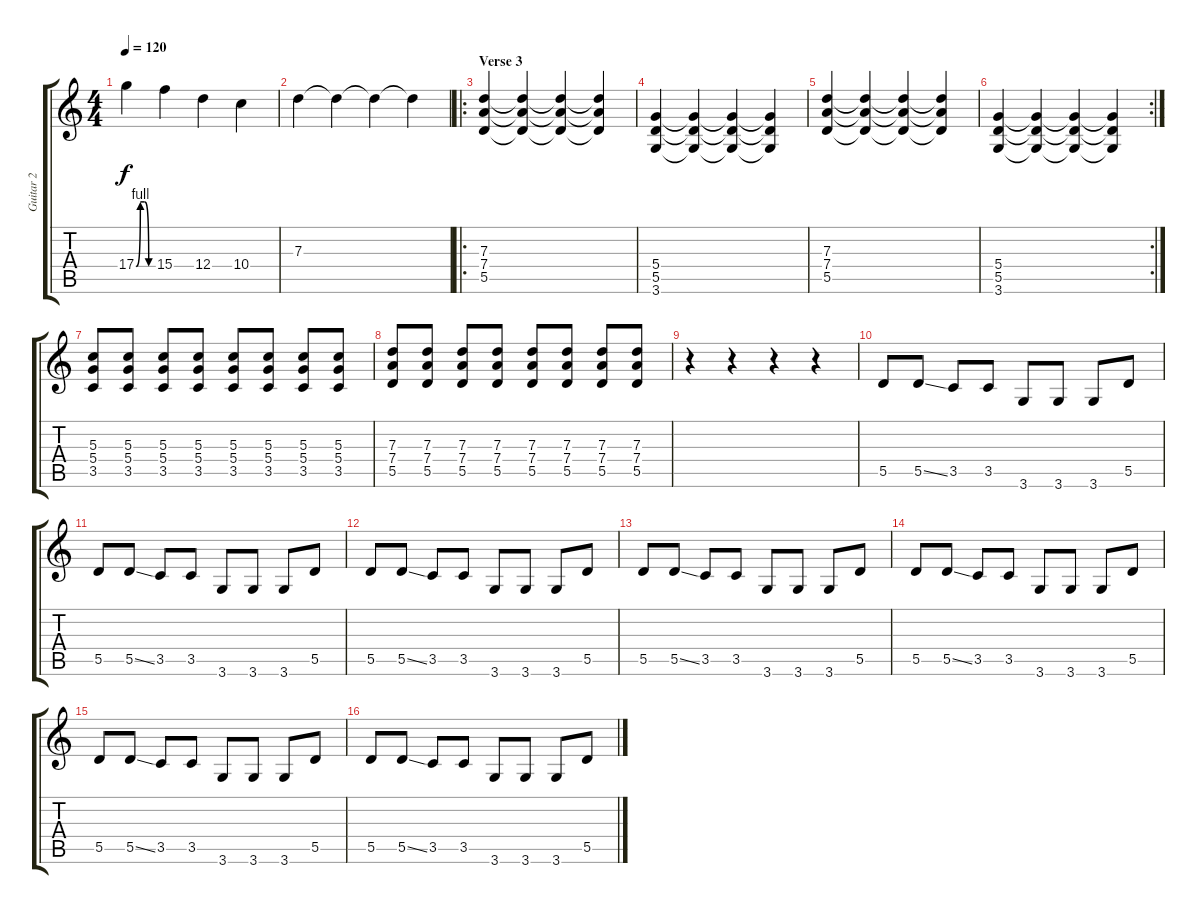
\track ("Guitar 2" "Guitar 2") {instrument electricguitarmuted}
\staff {score tabs}
\tuning (E4 B3 G3 D3 A2 E2) {hide}
\ts (4 4)
\tempo 120
\clef g2
\ks c
17.4{be (custom 0 0 15 4 30 4 45 0 60 0)}.4{dy f} 15.4.4 12.4.4 10.4.4 |
7.3.4 7.3{t}.4 7.3{t}.4 7.3{t}.4 |
\ro
\section ("" "Verse 3")
(7.3 7.4 5.5).4{instrument distortionguitar} (7.3{t} 7.4{t} 5.5{t}).4 (7.3{t} 7.4{t} 5.5{t}).4 (7.3{t} 7.4{t} 5.5{t}).4 |
(5.4 5.5 3.6).4 (5.4{t} 5.5{t} 3.6{t}).4 (5.4{t} 5.5{t} 3.6{t}).4 (5.4{t} 5.5{t} 3.6{t}).4 |
(7.3 7.4 5.5).4 (7.3{t} 7.4{t} 5.5{t}).4 (7.3{t} 7.4{t} 5.5{t}).4 (7.3{t} 7.4{t} 5.5{t}).4 |
\rc 2
(5.4 5.5 3.6).4 (5.4{t} 5.5{t} 3.6{t}).4 (5.4{t} 5.5{t} 3.6{t}).4 (5.4{t} 5.5{t} 3.6{t}).4 |
(5.3 5.4 3.5).8{instrument distortionguitar} (5.3 5.4 3.5).8 (5.3 5.4 3.5).8 (5.3 5.4 3.5).8 (5.3 5.4 3.5).8 (5.3 5.4 3.5).8 (5.3 5.4 3.5).8 (5.3 5.4 3.5).8 |
(7.3 7.4 5.5).8 (7.3 7.4 5.5).8 (7.3 7.4 5.5).8 (7.3 7.4 5.5).8 (7.3 7.4 5.5).8 (7.3 7.4 5.5).8 (7.3 7.4 5.5).8 (7.3 7.4 5.5).8 |
r.4 r.4 r.4 r.4 |
5.5.8{instrument electricguitarmuted} 5.5{ss}.8 3.5.8 3.5.8 3.6.8 3.6.8 3.6.8 5.5.8 |
5.5.8 5.5{ss}.8 3.5.8 3.5.8 3.6.8 3.6.8 3.6.8 5.5.8 |
5.5.8 5.5{ss}.8 3.5.8 3.5.8 3.6.8 3.6.8 3.6.8 5.5.8 |
5.5.8 5.5{ss}.8 3.5.8 3.5.8 3.6.8 3.6.8 3.6.8 5.5.8 |
5.5.8 5.5{ss}.8 3.5.8 3.5.8 3.6.8 3.6.8 3.6.8 5.5.8 |
5.5.8 5.5{ss}.8 3.5.8 3.5.8 3.6.8 3.6.8 3.6.8 5.5.8 |
5.5.8 5.5{ss}.8 3.5.8 3.5.8 3.6.8 3.6.8 3.6.8 5.5.8
